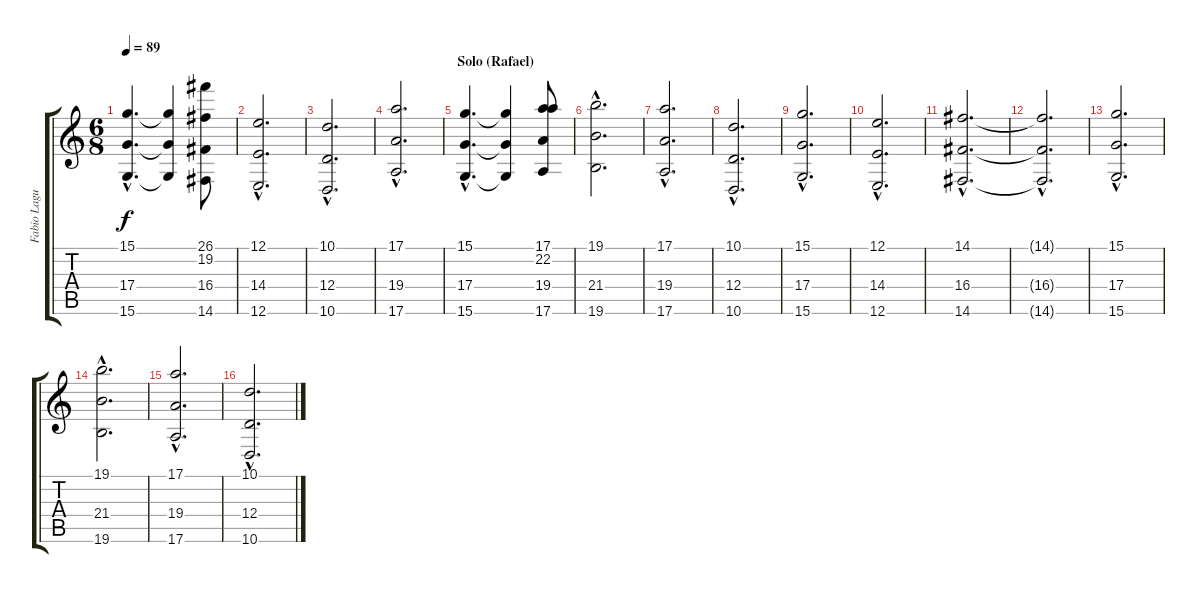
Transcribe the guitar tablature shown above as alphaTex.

\track ("Fabio Laguna" "Fabio Lagu") {instrument stringensemble1}
\staff {score tabs}
\tuning (E4 B3 G3 D3 A2 E2) {hide}
\ts (6 8)
\tempo 89
\clef g2
\ks c
(15.1{hac} 17.4{hac} 15.6{hac}).4{d dy f} (15.1{t} 17.4{t} 15.6{t}).4 (26.1 19.2 16.4 14.6).8 |
(12.1{hac} 14.4{hac} 12.6{hac}).2{d} |
(10.1{hac} 12.4{hac} 10.6{hac}).2{d} |
(17.1{hac} 19.4{hac} 17.6{hac}).2{d} |
\section ("" "Solo (Rafael)")
(15.1{hac} 17.4{hac} 15.6{hac}).4{d} (15.1{t} 17.4{t} 15.6{t}).4 (17.1 22.2 19.4 17.6).8 |
(19.1{hac} 21.4{hac} 19.6{hac}).2{d} |
(17.1{hac} 19.4{hac} 17.6{hac}).2{d} |
(10.1{hac} 12.4{hac} 10.6{hac}).2{d} |
(15.1{hac} 17.4{hac} 15.6{hac}).2{d} |
(12.1{hac} 14.4{hac} 12.6{hac}).2{d} |
(14.1{hac} 16.4{hac} 14.6{hac}).2{d} |
(14.1{hac t} 16.4{hac t} 14.6{hac t}).2{d} |
(15.1{hac} 17.4{hac} 15.6{hac}).2{d} |
(19.1{hac} 21.4{hac} 19.6{hac}).2{d volume 5} |
(17.1{hac} 19.4{hac} 17.6{hac}).2{d} |
(10.1{hac} 12.4{hac} 10.6{hac}).2{d}
